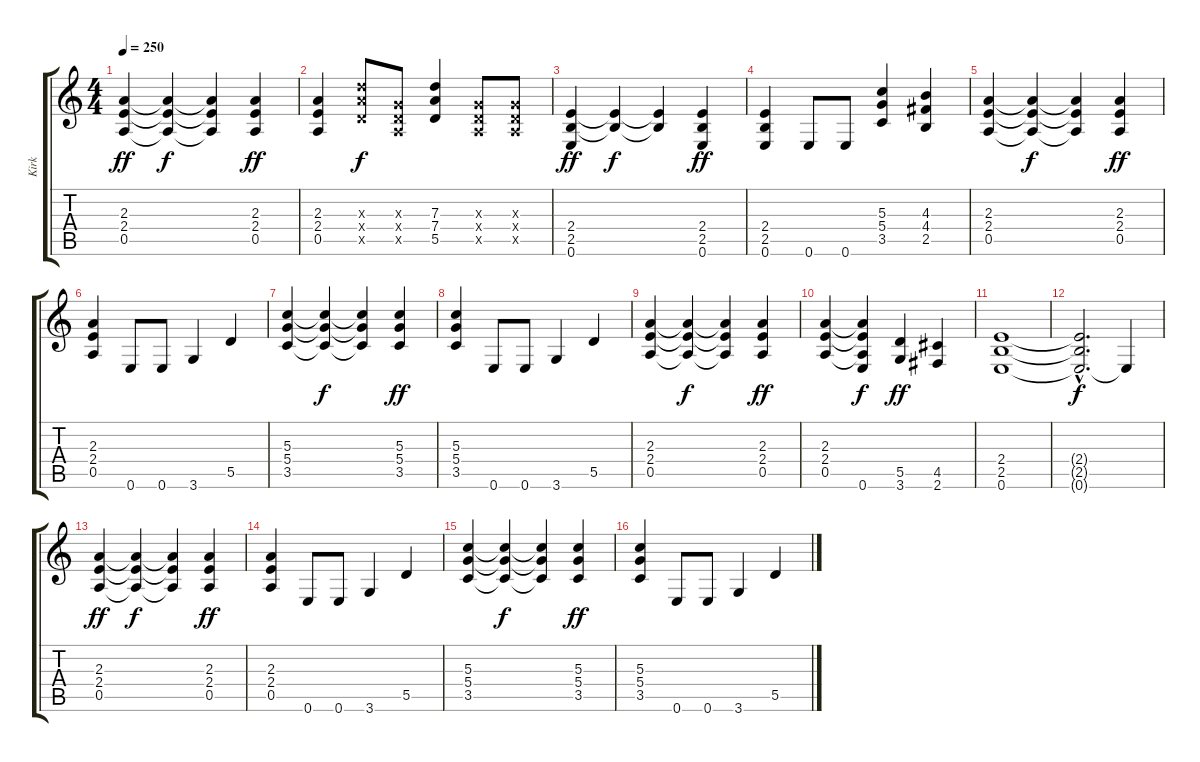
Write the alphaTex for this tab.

\track ("Kirk" "Kirk") {instrument distortionguitar}
\staff {score tabs}
\tuning (E4 B3 G3 D3 A2 E2) {hide}
\ts (4 4)
\tempo 250
\clef g2
\ks c
(2.3 2.4 0.5).4{dy ff} (2.3{t} 2.4{t} 0.5{t}).4{dy f} (2.3{t} 2.4{t} 0.5{t}).4 (2.3 2.4 0.5).4{dy ff} |
(2.3 2.4 0.5).4 (7.3{x} 7.4{x} 5.5{x}).8{dy f} (0.3{x} 0.4{x} 0.5{x}).8 (7.3 7.4 5.5).4 (0.3{x} 0.4{x} 0.5{x}).8 (0.3{x} 0.4{x} 0.5{x}).8 |
(2.4 2.5 0.6).4{dy ff} (2.4{t} 2.5{t}).4{dy f} (2.4{t} 2.5{t}).4 (2.4 2.5 0.6).4{dy ff} |
(2.4 2.5 0.6).4 0.6.8 0.6.8 (5.3 5.4 3.5).4 (4.3 4.4 2.5).4 |
(2.3 2.4 0.5).4 (2.3{t} 2.4{t} 0.5{t}).4{dy f} (2.3{t} 2.4{t} 0.5{t}).4 (2.3 2.4 0.5).4{dy ff} |
(2.3 2.4 0.5).4 0.6.8 0.6.8 3.6.4 5.5.4 |
(5.3 5.4 3.5).4 (5.3{t} 5.4{t} 3.5{t}).4{dy f} (5.3{t} 5.4{t} 3.5{t}).4 (5.3 5.4 3.5).4{dy ff} |
(5.3 5.4 3.5).4 0.6.8 0.6.8 3.6.4 5.5.4 |
(2.3 2.4 0.5).4 (2.3{t} 2.4{t} 0.5{t}).4{dy f} (2.3{t} 2.4{t} 0.5{t}).4 (2.3 2.4 0.5).4{dy ff} |
(2.3 2.4 0.5).4 (2.3{t} 2.4{t} 0.5{t} 0.6).4{dy f} (5.5 3.6).4{dy ff} (4.5 2.6).4 |
(2.4 2.5 0.6).1 |
(2.4{hac t} 2.5{hac t} 0.6{hac t}).2{d dy f} 0.6{t}.4 |
(2.3 2.4 0.5).4{dy ff} (2.3{t} 2.4{t} 0.5{t}).4{dy f} (2.3{t} 2.4{t} 0.5{t}).4 (2.3 2.4 0.5).4{dy ff} |
(2.3 2.4 0.5).4 0.6.8 0.6.8 3.6.4 5.5.4 |
(5.3 5.4 3.5).4 (5.3{t} 5.4{t} 3.5{t}).4{dy f} (5.3{t} 5.4{t} 3.5{t}).4 (5.3 5.4 3.5).4{dy ff} |
(5.3 5.4 3.5).4 0.6.8 0.6.8 3.6.4 5.5.4
